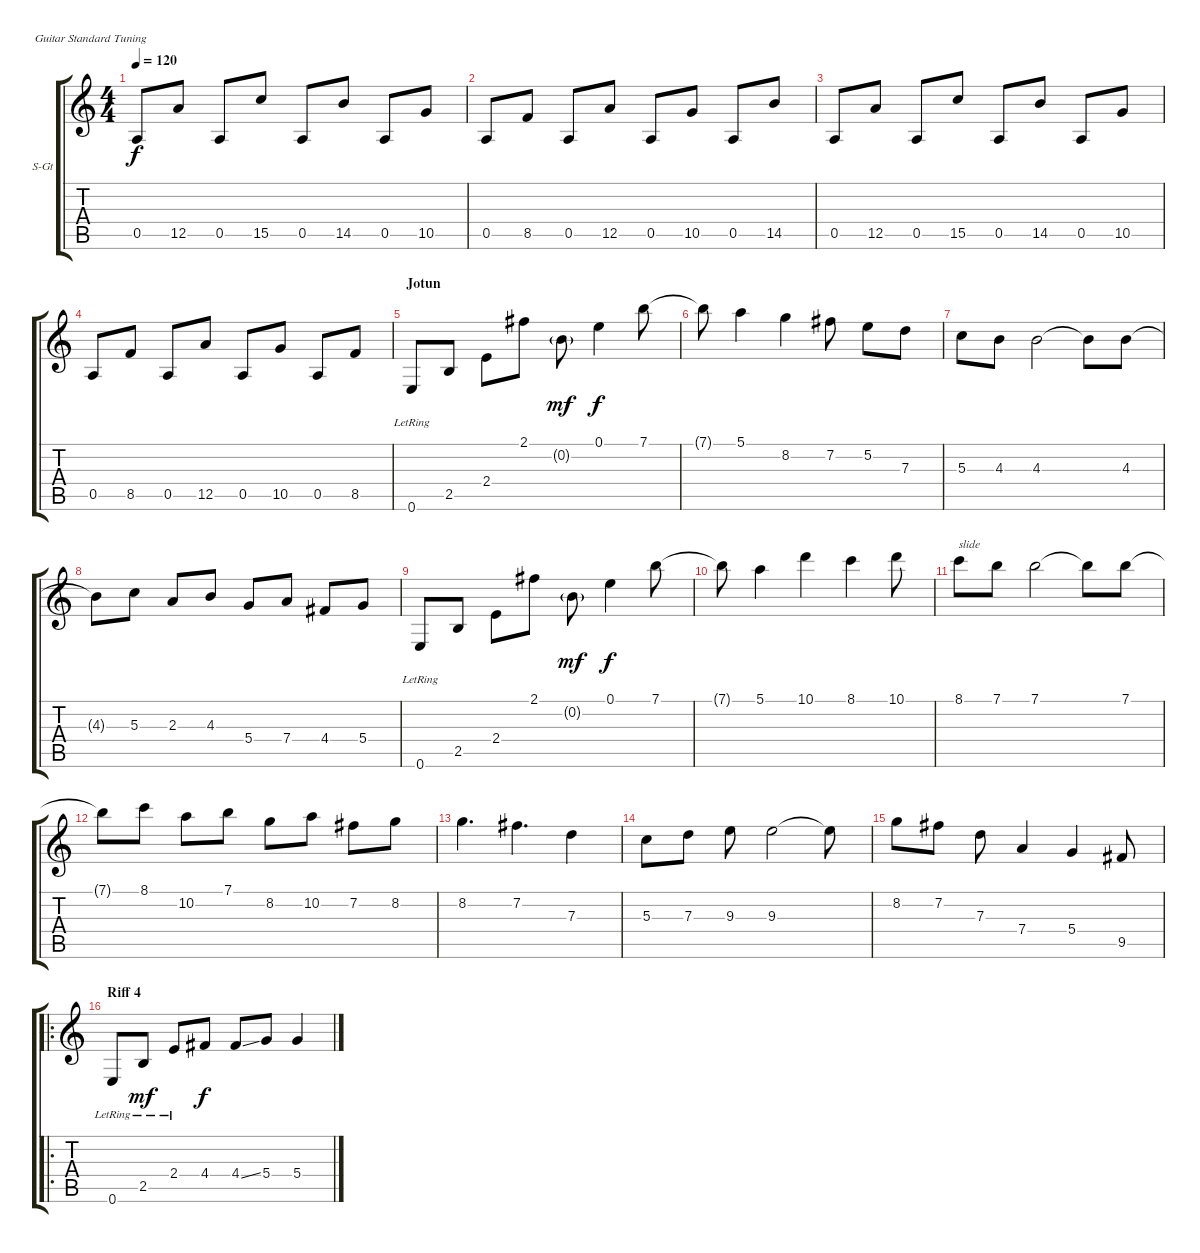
\bracketExtendMode groupsimilarinstruments
\firstSystemTrackNameOrientation horizontal
\otherSystemsTrackNameOrientation horizontal
\track ("Guitar 1" "S-Gt") {instrument acousticguitarsteel}
\staff {score tabs}
\tuning (E4 B3 G3 D3 A2 E2)
\ts (4 4)
\tempo 120
\clef g2
\ks c
0.5.8{dy f} 12.5.8 0.5.8 15.5.8 0.5.8 14.5.8 0.5.8 10.5.8 |
0.5.8 8.5.8 0.5.8 12.5.8 0.5.8 10.5.8 0.5.8 14.5.8 |
0.5.8 12.5.8 0.5.8 15.5.8 0.5.8 14.5.8 0.5.8 10.5.8 |
0.5.8 8.5.8 0.5.8 12.5.8 0.5.8 10.5.8 0.5.8 8.5.8 |
\section ("" "Jotun")
0.6{lr}.8 2.5.8 2.4.8 2.1.8 0.2{g}.8{dy mf} 0.1.4{dy f} 7.1.8 |
7.1{t}.8 5.1.4 8.2.4 7.2.8 5.2.8 7.3.8 |
5.3.8 4.3.8 4.3.2 4.3{t}.8 4.3.8 |
4.3{t}.8 5.3.8 2.3.8 4.3.8 5.4.8 7.4.8 4.4.8 5.4.8 |
0.6{lr}.8 2.5.8 2.4.8 2.1.8 0.2{g}.8{dy mf} 0.1.4{dy f} 7.1.8 |
7.1{t}.8 5.1.4 10.1.4 8.1.4 10.1.8 |
8.1.8{txt "slide"} 7.1.8 7.1.2 7.1{t}.8 7.1.8 |
7.1{t}.8 8.1.8 10.2.8 7.1.8 8.2.8 10.2.8 7.2.8 8.2.8 |
8.2.4{d} 7.2.4{d} 7.3.4 |
5.3.8 7.3.8 9.3.8 9.3.2 9.3{t}.8 |
8.2.8 7.2.8 7.3.8 7.4.4 5.4.4 9.5.8 |
\ro
\section ("" "Riff 4")
0.6{lr}.8 2.5{lr}.8{dy mf} 2.4{lr}.8 4.4.8{dy f} 4.4{ss}.8 5.4.8 5.4.4
